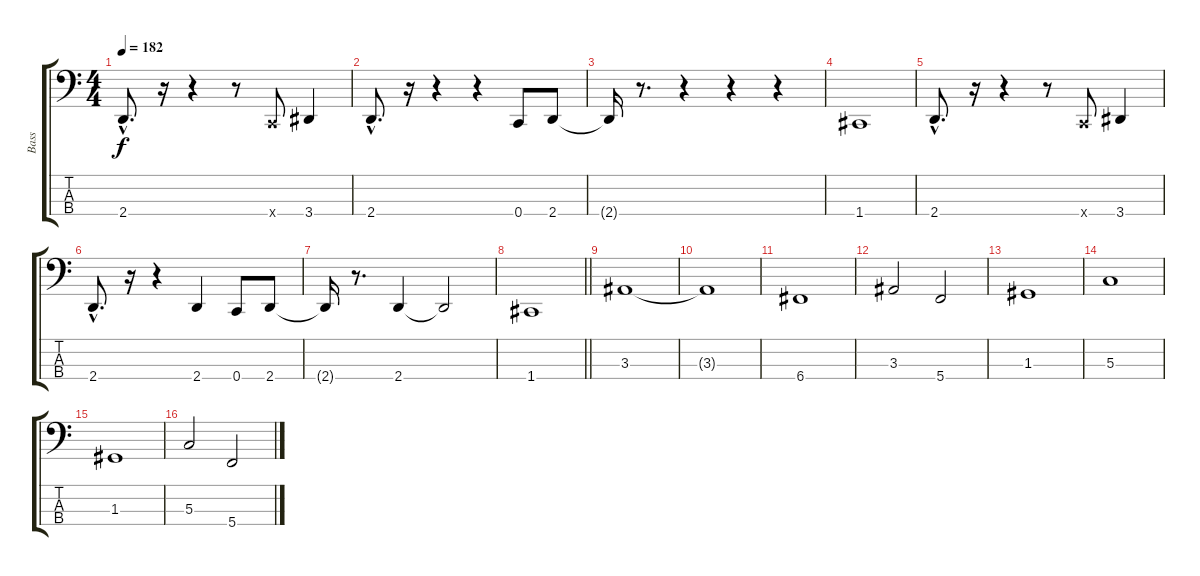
\track ("Bass" "Bass") {instrument slapbass1}
\staff {score tabs}
\tuning (F2 C2 G1 C1) {hide}
\ts (4 4)
\tempo 182
\clef f4
\ks c
2.4{hac}.8{d dy f} r.16 r.4 r.8 0.4{x}.8 3.4.4 |
2.4{hac}.8{d} r.16 r.4 r.4 0.4.8 2.4.8 |
2.4{t}.16 r.8{d} r.4 r.4 r.4 |
1.4.1 |
2.4{hac}.8{d} r.16 r.4 r.8 0.4{x}.8 3.4.4 |
2.4{hac}.8{d} r.16 r.4 2.4.4 0.4.8 2.4.8 |
2.4{t}.16 r.8{d} 2.4.4 2.4{t}.2 |
\barLineRight lightlight
1.4.1 |
3.3.1 |
3.3{t}.1 |
6.4.1 |
3.3.2 5.4.2 |
1.3.1 |
5.3.1 |
1.3.1 |
5.3.2 5.4.2
